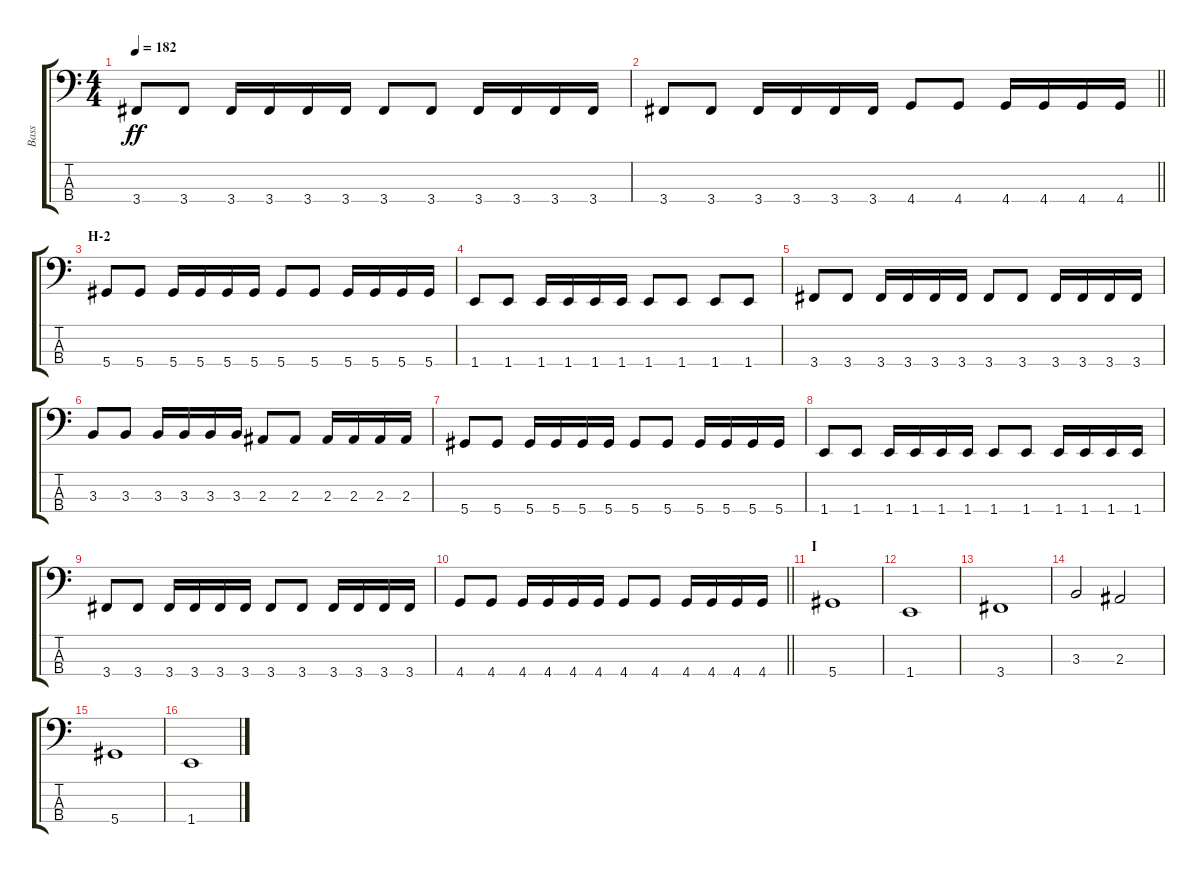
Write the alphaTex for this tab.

\track ("Bass" "Bass") {instrument electricbasspick}
\staff {score tabs}
\tuning (Gb2 Db2 Ab1 Eb1) {hide}
\ts (4 4)
\tempo 182
\clef f4
\ks c
3.4.8{dy ff} 3.4.8 3.4.16 3.4.16 3.4.16 3.4.16 3.4.8 3.4.8 3.4.16 3.4.16 3.4.16 3.4.16 |
\barLineRight lightlight
3.4.8 3.4.8 3.4.16 3.4.16 3.4.16 3.4.16 4.4.8 4.4.8 4.4.16 4.4.16 4.4.16 4.4.16 |
\section ("" "H-2")
5.4.8 5.4.8 5.4.16 5.4.16 5.4.16 5.4.16 5.4.8 5.4.8 5.4.16 5.4.16 5.4.16 5.4.16 |
1.4.8 1.4.8 1.4.16 1.4.16 1.4.16 1.4.16 1.4.8 1.4.8 1.4.8 1.4.8 |
3.4.8 3.4.8 3.4.16 3.4.16 3.4.16 3.4.16 3.4.8 3.4.8 3.4.16 3.4.16 3.4.16 3.4.16 |
3.3.8 3.3.8 3.3.16 3.3.16 3.3.16 3.3.16 2.3.8 2.3.8 2.3.16 2.3.16 2.3.16 2.3.16 |
5.4.8 5.4.8 5.4.16 5.4.16 5.4.16 5.4.16 5.4.8 5.4.8 5.4.16 5.4.16 5.4.16 5.4.16 |
1.4.8 1.4.8 1.4.16 1.4.16 1.4.16 1.4.16 1.4.8 1.4.8 1.4.16 1.4.16 1.4.16 1.4.16 |
3.4.8 3.4.8 3.4.16 3.4.16 3.4.16 3.4.16 3.4.8 3.4.8 3.4.16 3.4.16 3.4.16 3.4.16 |
\barLineRight lightlight
4.4.8 4.4.8 4.4.16 4.4.16 4.4.16 4.4.16 4.4.8 4.4.8 4.4.16 4.4.16 4.4.16 4.4.16 |
\section ("" "I")
5.4.1 |
1.4.1 |
3.4.1 |
3.3.2 2.3.2 |
5.4.1 |
1.4.1
